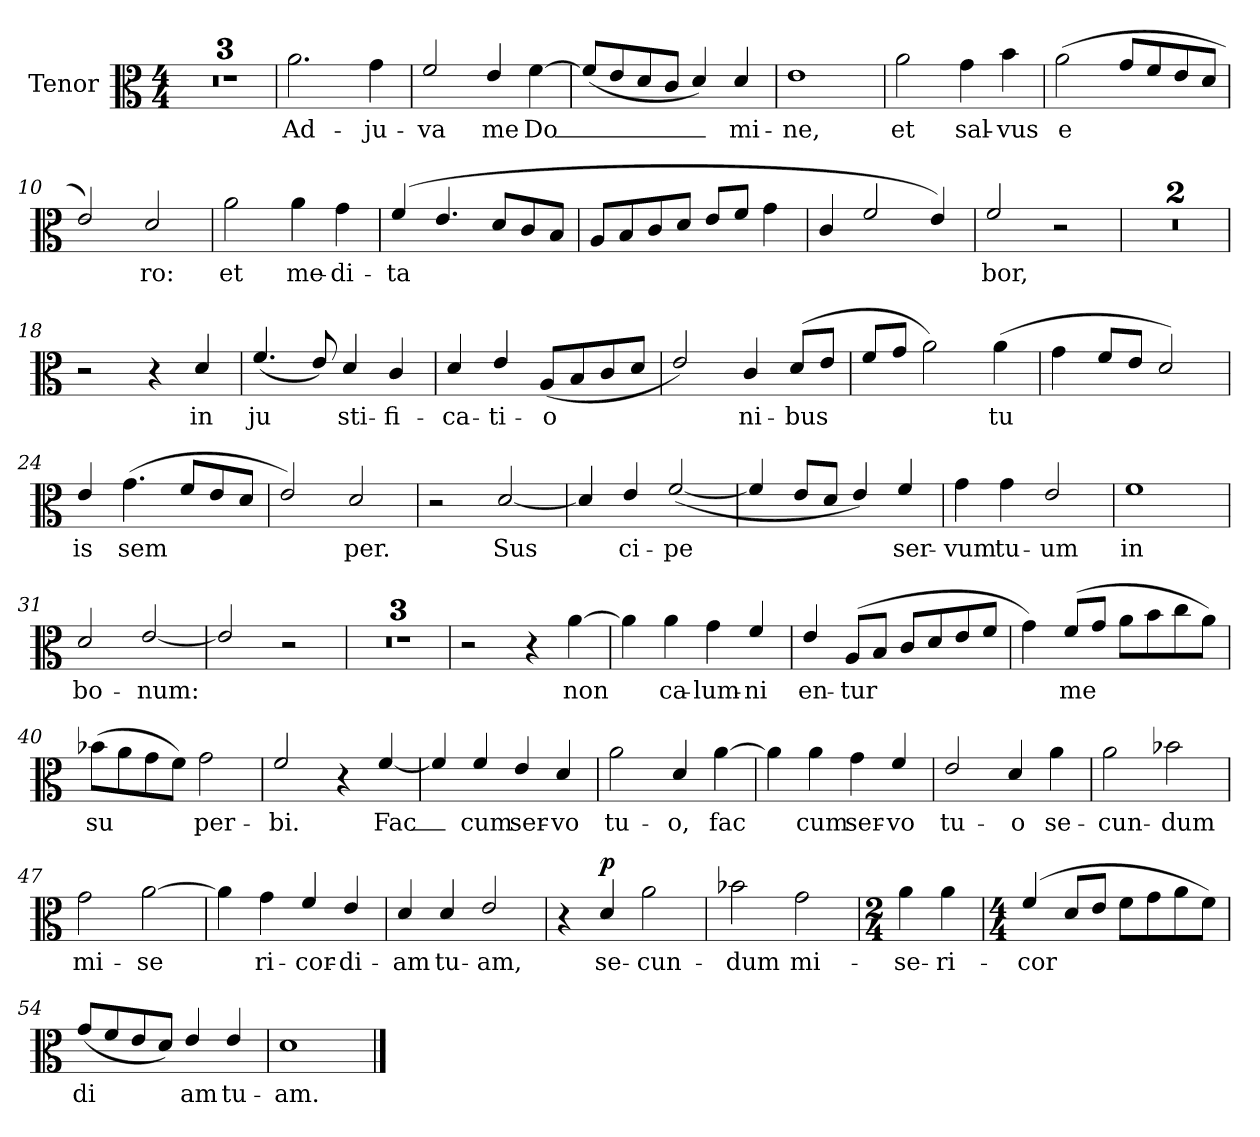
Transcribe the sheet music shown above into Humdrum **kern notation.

**kern	**text	**dynam
*part1	*part1	*part1
*staff1	*staff1	*staff1
*I"Tenor	*	*
*I'T	*	*
*clefC3	*	*
*ITrd4c7	*	*
*k[b-]	*	*
*M4/4	*	*
=1	=1	=1
1r	.	.
=2	=2	=2
1r	.	.
=3	=3	=3
1r	.	.
=4	=4	=4
!	!LO:LY:b	!
2.d\	Ad-	.
!	!LO:LY:b	!
4c\	ju-	.
=5	=5	=5
!	!LO:LY:b	!
2B-/	va	.
!	!LO:LY:b	!
4A/	me	.
!	!LO:LY:b	!
[4B-\	Do_-	.
=6	=6	=6
(8B-/L]	.	.
8A/	.	.
8G/	.	.
8F/J	.	.
4G/)	.	.
!	!LO:LY:b	!
4G/	mi-	.
!!LO:LB:g=z
=7	=7	=7
!	!LO:LY:b	!
1A	ne,	.
=8	=8	=8
!	!LO:LY:b	!
2d\	et	.
!	!LO:LY:b	!
4c\	sal-	.
!	!LO:LY:b	!
4e\	vus	.
=9	=9	=9
!	!LO:LY:b	!
(2d\	e	.
8c/L	.	.
8B-/	.	.
8A/	.	.
8G/J	.	.
=10	=10	=10
2A/)	.	.
!	!LO:LY:b	!
2G/	ro:	.
=11	=11	=11
!	!LO:LY:b	!
2d\	et	.
!	!LO:LY:b	!
4d\	me-	.
!	!LO:LY:b	!
4c\	di-	.
!!LO:LB:g=z
=12	=12	=12
!	!LO:LY:b	!
(4B-/	ta	.
4.A/	.	.
8G/L	.	.
8F/	.	.
8E/J	.	.
=13	=13	=13
8D/L	.	.
8E/	.	.
8F/	.	.
8G/J	.	.
8A/L	.	.
8B-/J	.	.
4c\	.	.
=14	=14	=14
4F/	.	.
2B-/	.	.
4A/)	.	.
=15	=15	=15
!	!LO:LY:b	!
2B-/	bor,	.
2r	.	.
=16	=16	=16
1r	.	.
=17	=17	=17
1r	.	.
!!LO:LB:g=z
=18	=18	=18
2r	.	.
4r	.	.
!	!LO:LY:b	!
4G/	in	.
=19	=19	=19
!	!LO:LY:b	!
(4.B-/	ju	.
8A/)	.	.
!	!LO:LY:b	!
4G/	sti-	.
!	!LO:LY:b	!
4F/	fi-	.
=20	=20	=20
!	!LO:LY:b	!
4G/	ca-	.
!	!LO:LY:b	!
4A/	ti-	.
!	!LO:LY:b	!
(8D/L	o	.
8E/	.	.
8F/	.	.
8G/J	.	.
=21	=21	=21
2A/)	.	.
!	!LO:LY:b	!
4F/	ni-	.
!	!LO:LY:b	!
(8G/L	bus	.
8A/J	.	.
=22	=22	=22
8B-/L	.	.
8c/J	.	.
2d\)	.	.
!	!LO:LY:b	!
(4d\	tu	.
=23	=23	=23
4c\	.	.
8B-/L	.	.
8A/J	.	.
2G/)	.	.
!!LO:LB:g=z
=24	=24	=24
!	!LO:LY:b	!
4A/	is	.
!	!LO:LY:b	!
(4.c\	sem	.
8B-/L	.	.
8A/	.	.
8G/J	.	.
=25	=25	=25
2A/)	.	.
!	!LO:LY:b	!
2G/	per.	.
=26	=26	=26
2r	.	.
!	!LO:LY:b	!
[2G/	Sus	.
=27	=27	=27
4G/]	.	.
!	!LO:LY:b	!
4A/	ci-	.
!	!LO:LY:b	!
([2B-/	pe	.
=28	=28	=28
4B-/]	.	.
8A/L	.	.
8G/J	.	.
4A/)	.	.
!	!LO:LY:b	!
4B-/	ser-	.
!!LO:LB:g=z
=29	=29	=29
!	!LO:LY:b	!
4c\	vum	.
!	!LO:LY:b	!
4c\	tu-	.
!	!LO:LY:b	!
2A/	um	.
=30	=30	=30
!	!LO:LY:b	!
1B-	in	.
=31	=31	=31
!	!LO:LY:b	!
2G/	bo-	.
!	!LO:LY:b	!
[2A/	num:	.
=32	=32	=32
2A/]	.	.
2r	.	.
=33	=33	=33
1r	.	.
=34	=34	=34
1r	.	.
=35	=35	=35
1r	.	.
!!LO:LB:g=z
=36	=36	=36
2r	.	.
4r	.	.
!	!LO:LY:b	!
[4d\	non	.
=37	=37	=37
4d\]	.	.
!	!LO:LY:b	!
4d\	ca-	.
!	!LO:LY:b	!
4c\	lum-	.
!	!LO:LY:b	!
4B-/	ni	.
=38	=38	=38
!	!LO:LY:b	!
4A/	en-	.
!	!LO:LY:b	!
(8D/L	tur	.
8E/J	.	.
8F/L	.	.
8G/	.	.
8A/	.	.
8B-/J	.	.
=39	=39	=39
4c\)	.	.
!	!LO:LY:b	!
(8B-/L	me	.
8c/J	.	.
8d\L	.	.
8e\	.	.
8f\	.	.
8d\J)	.	.
=40	=40	=40
!	!LO:LY:b	!
(8e-X\L	su	.
8d\	.	.
8c\	.	.
8B-\J)	.	.
!	!LO:LY:b	!
2c\	per-	.
=41	=41	=41
!	!LO:LY:b	!
2B-/	bi.	.
4r	.	.
!	!LO:LY:b	!
[4B-/	Fac_-	.
!!LO:LB:g=z
=42	=42	=42
!	!LO:LY:b	!
4B-/]	_	.
!	!LO:LY:b	!
4B-/	cum	.
!	!LO:LY:b	!
4A/	ser-	.
!	!LO:LY:b	!
4G/	vo	.
=43	=43	=43
!	!LO:LY:b	!
2d\	tu-	.
!	!LO:LY:b	!
4G/	o,	.
!	!LO:LY:b	!
[4d\	fac	.
=44	=44	=44
4d\]	.	.
!	!LO:LY:b	!
4d\	cum	.
!	!LO:LY:b	!
4c\	ser-	.
!	!LO:LY:b	!
4B-/	vo	.
=45	=45	=45
!	!LO:LY:b	!
2A/	tu-	.
!	!LO:LY:b	!
4G/	o	.
!	!LO:LY:b	!
4d\	se-	.
=46	=46	=46
!	!LO:LY:b	!
2d\	cun-	.
!	!LO:LY:b	!
2e-X\	dum	.
=47	=47	=47
!	!LO:LY:b	!
2c\	mi-	.
!	!LO:LY:b	!
[2d\	se	.
=48	=48	=48
4d\]	.	.
!	!LO:LY:b	!
4c\	ri-	.
!	!LO:LY:b	!
4B-/	cor-	.
!	!LO:LY:b	!
4A/	di-	.
!!LO:LB:g=z
=49	=49	=49
!	!LO:LY:b	!
4G/	am	.
!	!LO:LY:b	!
4G/	tu-	.
!	!LO:LY:b	!
2A/	am,	.
=50	=50	=50
4r	.	.
!	!LO:LY:b	!LO:DY:b
4G/	se-	p
!	!LO:LY:b	!
2d\	cun-	.
=51	=51	=51
!	!LO:LY:b	!
2e-X\	dum	.
!	!LO:LY:b	!
2c\	mi-	.
=52	=52	=52
*M2/4	*	*
!	!LO:LY:b	!
4d\	se-	.
!	!LO:LY:b	!
4d\	ri-	.
=53	=53	=53
*M4/4	*	*
!	!LO:LY:b	!
(4B-/	cor	.
8G/L	.	.
8A/J	.	.
8B-\L	.	.
8c\	.	.
8d\	.	.
8B-\J)	.	.
=54	=54	=54
!	!LO:LY:b	!
(8c/L	di	.
8B-/	.	.
8A/	.	.
8G/J)	.	.
!	!LO:LY:b	!
4A/	am	.
!	!LO:LY:b	!
4A/	tu-	.
=55	=55	=55
!	!LO:LY:b	!
1G>	am.	.
==	==	==
*-	*-	*-
